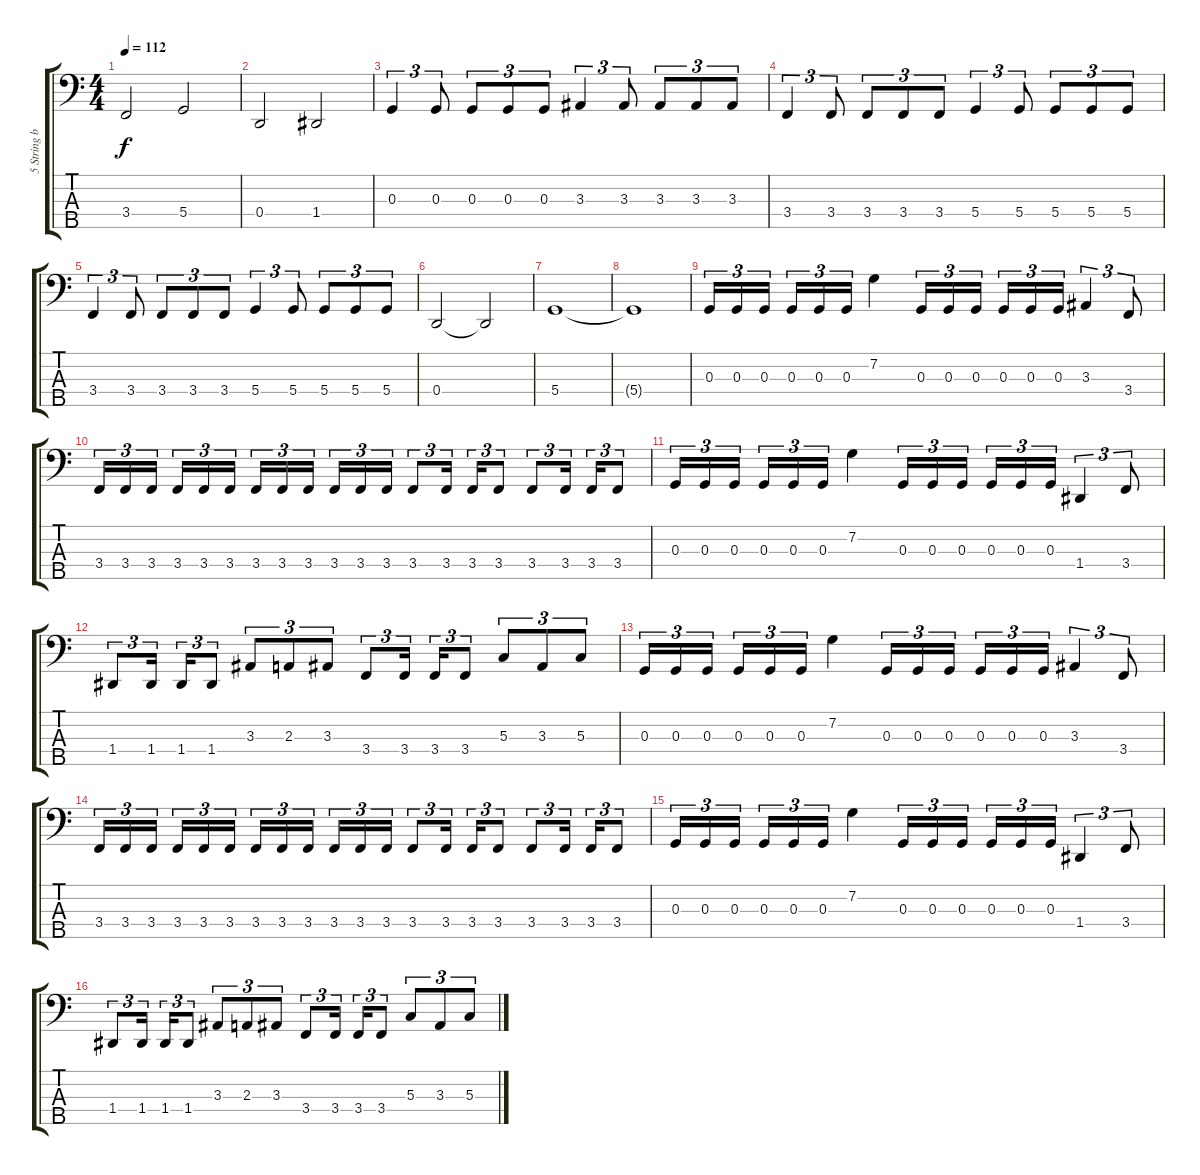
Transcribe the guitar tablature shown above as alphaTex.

\track ("5 String bass" "5 String b") {instrument electricbasspick}
\staff {score tabs}
\tuning (F2 C2 G1 D1 A0) {hide}
\ts (4 4)
\tempo 112
\clef f4
\ks c
3.4.2{dy f} 5.4.2 |
0.4.2 1.4.2 |
0.3.4{tu (3 2)} 0.3.8{tu (3 2)} 0.3.8{tu (3 2)} 0.3.8{tu (3 2)} 0.3.8{tu (3 2)} 3.3.4{tu (3 2)} 3.3.8{tu (3 2)} 3.3.8{tu (3 2)} 3.3.8{tu (3 2)} 3.3.8{tu (3 2)} |
3.4.4{tu (3 2)} 3.4.8{tu (3 2)} 3.4.8{tu (3 2)} 3.4.8{tu (3 2)} 3.4.8{tu (3 2)} 5.4.4{tu (3 2)} 5.4.8{tu (3 2)} 5.4.8{tu (3 2)} 5.4.8{tu (3 2)} 5.4.8{tu (3 2)} |
3.4.4{tu (3 2)} 3.4.8{tu (3 2)} 3.4.8{tu (3 2)} 3.4.8{tu (3 2)} 3.4.8{tu (3 2)} 5.4.4{tu (3 2)} 5.4.8{tu (3 2)} 5.4.8{tu (3 2)} 5.4.8{tu (3 2)} 5.4.8{tu (3 2)} |
0.4.2 0.4{t}.2 |
5.4.1 |
5.4{t}.1 |
0.3.16{tu (3 2)} 0.3.16{tu (3 2)} 0.3.16{tu (3 2)} 0.3.16{tu (3 2)} 0.3.16{tu (3 2)} 0.3.16{tu (3 2)} 7.2.4 0.3.16{tu (3 2)} 0.3.16{tu (3 2)} 0.3.16{tu (3 2)} 0.3.16{tu (3 2)} 0.3.16{tu (3 2)} 0.3.16{tu (3 2)} 3.3.4{tu (3 2)} 3.4.8{tu (3 2)} |
3.4.16{tu (3 2)} 3.4.16{tu (3 2)} 3.4.16{tu (3 2)} 3.4.16{tu (3 2)} 3.4.16{tu (3 2)} 3.4.16{tu (3 2)} 3.4.16{tu (3 2)} 3.4.16{tu (3 2)} 3.4.16{tu (3 2)} 3.4.16{tu (3 2)} 3.4.16{tu (3 2)} 3.4.16{tu (3 2)} 3.4.8{tu (3 2)} 3.4.16{tu (3 2)} 3.4.16{tu (3 2)} 3.4.8{tu (3 2)} 3.4.8{tu (3 2)} 3.4.16{tu (3 2)} 3.4.16{tu (3 2)} 3.4.8{tu (3 2)} |
0.3.16{tu (3 2)} 0.3.16{tu (3 2)} 0.3.16{tu (3 2)} 0.3.16{tu (3 2)} 0.3.16{tu (3 2)} 0.3.16{tu (3 2)} 7.2.4 0.3.16{tu (3 2)} 0.3.16{tu (3 2)} 0.3.16{tu (3 2)} 0.3.16{tu (3 2)} 0.3.16{tu (3 2)} 0.3.16{tu (3 2)} 1.4.4{tu (3 2)} 3.4.8{tu (3 2)} |
1.4.8{tu (3 2)} 1.4.16{tu (3 2)} 1.4.16{tu (3 2)} 1.4.8{tu (3 2)} 3.3.8{tu (3 2)} 2.3.8{tu (3 2)} 3.3.8{tu (3 2)} 3.4.8{tu (3 2)} 3.4.16{tu (3 2)} 3.4.16{tu (3 2)} 3.4.8{tu (3 2)} 5.3.8{tu (3 2)} 3.3.8{tu (3 2)} 5.3.8{tu (3 2)} |
0.3.16{tu (3 2)} 0.3.16{tu (3 2)} 0.3.16{tu (3 2)} 0.3.16{tu (3 2)} 0.3.16{tu (3 2)} 0.3.16{tu (3 2)} 7.2.4 0.3.16{tu (3 2)} 0.3.16{tu (3 2)} 0.3.16{tu (3 2)} 0.3.16{tu (3 2)} 0.3.16{tu (3 2)} 0.3.16{tu (3 2)} 3.3.4{tu (3 2)} 3.4.8{tu (3 2)} |
3.4.16{tu (3 2)} 3.4.16{tu (3 2)} 3.4.16{tu (3 2)} 3.4.16{tu (3 2)} 3.4.16{tu (3 2)} 3.4.16{tu (3 2)} 3.4.16{tu (3 2)} 3.4.16{tu (3 2)} 3.4.16{tu (3 2)} 3.4.16{tu (3 2)} 3.4.16{tu (3 2)} 3.4.16{tu (3 2)} 3.4.8{tu (3 2)} 3.4.16{tu (3 2)} 3.4.16{tu (3 2)} 3.4.8{tu (3 2)} 3.4.8{tu (3 2)} 3.4.16{tu (3 2)} 3.4.16{tu (3 2)} 3.4.8{tu (3 2)} |
0.3.16{tu (3 2)} 0.3.16{tu (3 2)} 0.3.16{tu (3 2)} 0.3.16{tu (3 2)} 0.3.16{tu (3 2)} 0.3.16{tu (3 2)} 7.2.4 0.3.16{tu (3 2)} 0.3.16{tu (3 2)} 0.3.16{tu (3 2)} 0.3.16{tu (3 2)} 0.3.16{tu (3 2)} 0.3.16{tu (3 2)} 1.4.4{tu (3 2)} 3.4.8{tu (3 2)} |
1.4.8{tu (3 2)} 1.4.16{tu (3 2)} 1.4.16{tu (3 2)} 1.4.8{tu (3 2)} 3.3.8{tu (3 2)} 2.3.8{tu (3 2)} 3.3.8{tu (3 2)} 3.4.8{tu (3 2)} 3.4.16{tu (3 2)} 3.4.16{tu (3 2)} 3.4.8{tu (3 2)} 5.3.8{tu (3 2)} 3.3.8{tu (3 2)} 5.3.8{tu (3 2)}
